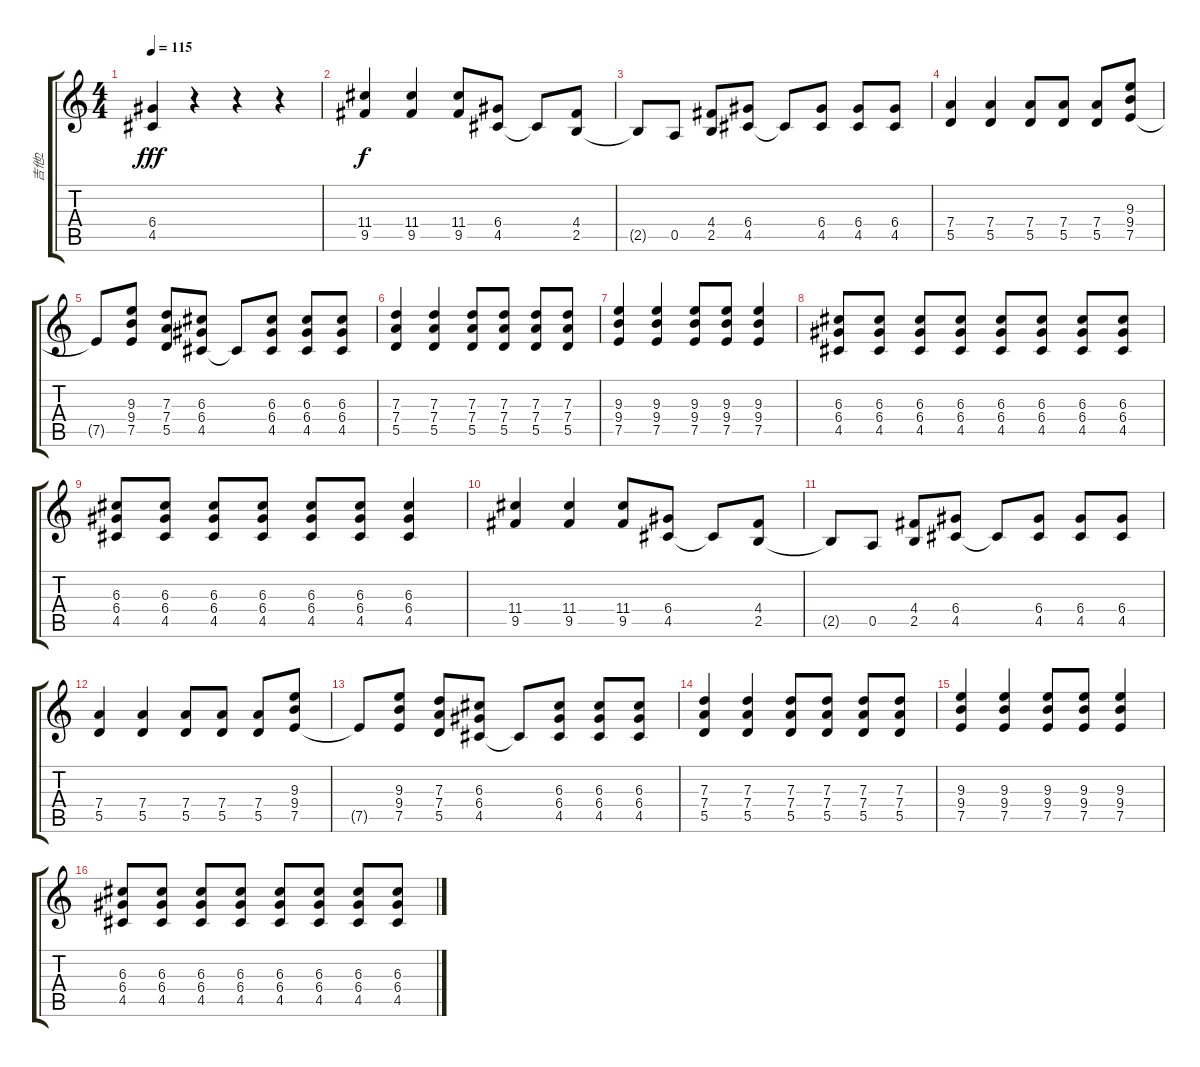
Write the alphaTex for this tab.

\track ("吉他2" "吉他2") {instrument distortionguitar}
\staff {score tabs}
\tuning (E4 B3 G3 D3 A2 E2) {hide}
\ts (4 4)
\tempo 115
\clef g2
\ks c
(6.4 4.5).4{dy fff} r.4 r.4 r.4 |
(11.4 9.5).4{dy f} (11.4 9.5).4 (11.4 9.5).8 (6.4 4.5).8 4.5{t}.8 (4.4 2.5).8 |
2.5{t}.8 0.5.8 (4.4 2.5).8 (6.4 4.5).8 4.5{t}.8 (6.4 4.5).8 (6.4 4.5).8 (6.4 4.5).8 |
(7.4 5.5).4 (7.4 5.5).4 (7.4 5.5).8 (7.4 5.5).8 (7.4 5.5).8 (9.3 9.4 7.5).8 |
7.5{t}.8 (9.3 9.4 7.5).8 (7.3 7.4 5.5).8 (6.3 6.4 4.5).8 4.5{t}.8 (6.3 6.4 4.5).8 (6.3 6.4 4.5).8 (6.3 6.4 4.5).8 |
(7.3 7.4 5.5).4 (7.3 7.4 5.5).4 (7.3 7.4 5.5).8 (7.3 7.4 5.5).8 (7.3 7.4 5.5).8 (7.3 7.4 5.5).8 |
(9.3 9.4 7.5).4 (9.3 9.4 7.5).4 (9.3 9.4 7.5).8 (9.3 9.4 7.5).8 (9.3 9.4 7.5).4 |
(6.3 6.4 4.5).8 (6.3 6.4 4.5).8 (6.3 6.4 4.5).8 (6.3 6.4 4.5).8 (6.3 6.4 4.5).8 (6.3 6.4 4.5).8 (6.3 6.4 4.5).8 (6.3 6.4 4.5).8 |
(6.3 6.4 4.5).8 (6.3 6.4 4.5).8 (6.3 6.4 4.5).8 (6.3 6.4 4.5).8 (6.3 6.4 4.5).8 (6.3 6.4 4.5).8 (6.3 6.4 4.5).4 |
(11.4 9.5).4 (11.4 9.5).4 (11.4 9.5).8 (6.4 4.5).8 4.5{t}.8 (4.4 2.5).8 |
2.5{t}.8 0.5.8 (4.4 2.5).8 (6.4 4.5).8 4.5{t}.8 (6.4 4.5).8 (6.4 4.5).8 (6.4 4.5).8 |
(7.4 5.5).4 (7.4 5.5).4 (7.4 5.5).8 (7.4 5.5).8 (7.4 5.5).8 (9.3 9.4 7.5).8 |
7.5{t}.8 (9.3 9.4 7.5).8 (7.3 7.4 5.5).8 (6.3 6.4 4.5).8 4.5{t}.8 (6.3 6.4 4.5).8 (6.3 6.4 4.5).8 (6.3 6.4 4.5).8 |
(7.3 7.4 5.5).4 (7.3 7.4 5.5).4 (7.3 7.4 5.5).8 (7.3 7.4 5.5).8 (7.3 7.4 5.5).8 (7.3 7.4 5.5).8 |
(9.3 9.4 7.5).4 (9.3 9.4 7.5).4 (9.3 9.4 7.5).8 (9.3 9.4 7.5).8 (9.3 9.4 7.5).4 |
(6.3 6.4 4.5).8 (6.3 6.4 4.5).8 (6.3 6.4 4.5).8 (6.3 6.4 4.5).8 (6.3 6.4 4.5).8 (6.3 6.4 4.5).8 (6.3 6.4 4.5).8 (6.3 6.4 4.5).8
